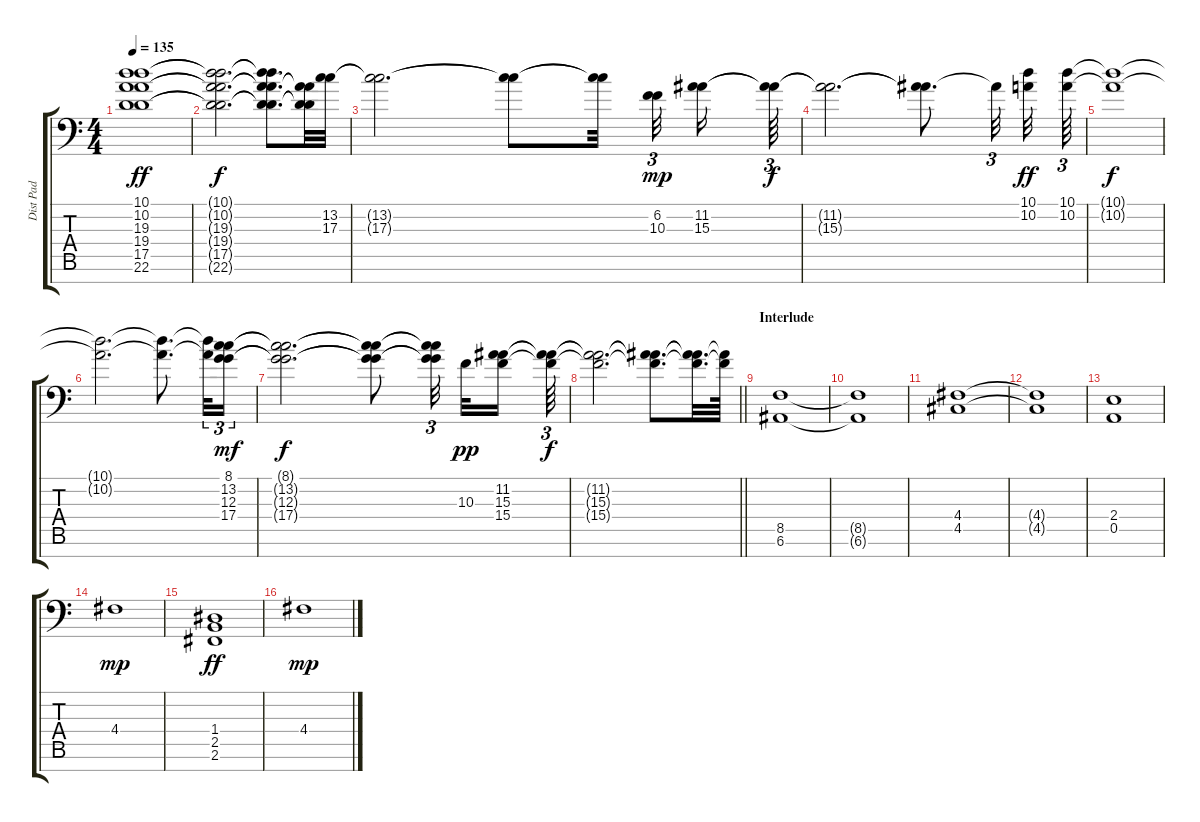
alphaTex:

\track ("Dist Pad" "Dist Pad") {instrument pad6metallic}
\staff {score tabs}
\tuning (E4 B3 G3 D3 A2 E2 C-1) {hide}
\ts (4 4)
\tempo 135
\clef f4
\ks c
(10.1 10.2 19.3 19.4 17.5 22.6).1{dy ff} |
(10.1{t} 10.2{t} 19.3{t} 19.4{t} 17.5{t} 22.6{t}).2{d dy f} (10.1{t} 10.2{t} 19.3{t} 19.4{t} 17.5{t} 22.6{t}).8{d} (10.2{t} 19.4{t} 17.5{t} 22.6{t}).32 (13.2 17.3).32 |
(13.2{t} 17.3{t}).2{d} (13.2{t} 17.3{t}).8 (13.2{t} 17.3{t}).32{beam splitsecondary} (6.2 10.3).32{tu (3 2) dy mp beam splitsecondary} (11.2 15.3).16 (11.2{t} 15.3{t}).64{tu (3 2) dy f} |
(11.2{t} 15.3{t}).2{d} (11.2{t} 15.3{t}).8{d} 11.2{t}.32{tu (3 2) beam splitsecondary} (10.1 10.2).32{dy ff} (10.1 10.2).64{tu (3 2)} |
(10.1{t} 10.2{t}).1{dy f} |
(10.1{t} 10.2{t}).2{d} (10.1{t} 10.2{t}).8{d} (10.1{t} 10.2{t}).32{tu (3 2)} (8.1 13.2 12.3 17.4).16{tu (3 2) dy mf} |
(8.1{t} 13.2{t} 12.3{t} 17.4{t}).2{d dy f} (8.1{t} 13.2{t} 12.3{t} 17.4{t}).8 (8.1{t} 13.2{t} 12.3{t} 17.4{t}).32{tu (3 2) beam splitsecondary} 10.3.32{dy pp} (11.2 15.3 15.4).16{beam splitsecondary} (11.2{t} 15.3{t} 15.4{t}).64{tu (3 2) dy f} |
\barLineRight lightlight
(11.2{t} 15.3{t} 15.4{t}).2{d} (11.2{t} 15.3{t} 15.4{t}).8{d} (11.2{t} 15.3{t} 15.4{t}).32{d} (11.2{t} 15.4{t}).64 |
\section ("" "Interlude")
(8.5 6.6).1 |
(8.5{t} 6.6{t}).1 |
(4.4 4.5).1 |
(4.4{t} 4.5{t}).1 |
(2.4 0.5).1 |
4.4.1{dy mp} |
(1.4 2.5 2.6).1{dy ff} |
4.4.1{dy mp}
